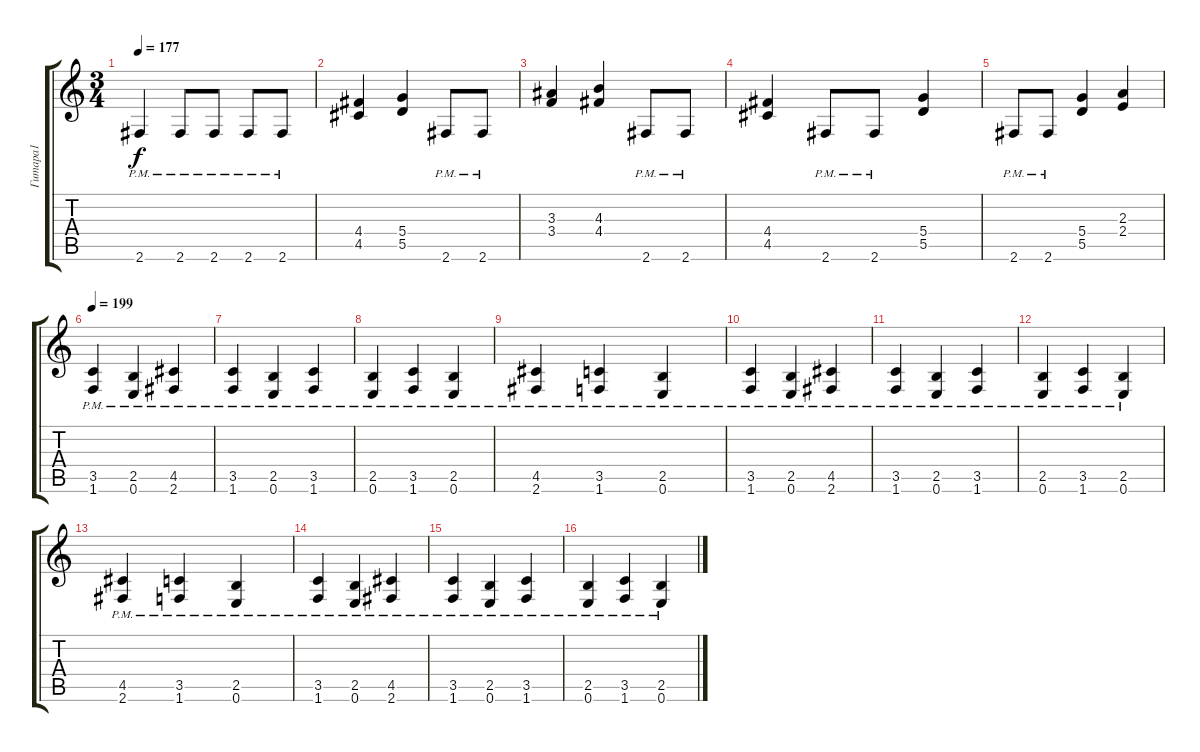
\track ("Гитара1" "Гитара1") {instrument distortionguitar}
\staff {score tabs}
\tuning (E4 B3 G3 D3 A2 E2) {hide}
\ts (3 4)
\tempo 177
\clef g2
\ks c
2.6{pm}.4{dy f} 2.6{pm}.8 2.6{pm}.8 2.6{pm}.8 2.6{pm}.8 |
(4.4 4.5).4 (5.4 5.5).4 2.6{pm}.8 2.6{pm}.8 |
(3.3 3.4).4 (4.3 4.4).4 2.6{pm}.8 2.6{pm}.8 |
(4.4 4.5).4 2.6{pm}.8 2.6{pm}.8 (5.4 5.5).4 |
2.6{pm}.8 2.6{pm}.8 (5.4 5.5).4 (2.3 2.4).4 |
\tempo 199
(3.5{pm} 1.6{pm}).4 (2.5{pm} 0.6{pm}).4 (4.5{pm} 2.6{pm}).4 |
(3.5{pm} 1.6{pm}).4 (2.5{pm} 0.6{pm}).4 (3.5{pm} 1.6{pm}).4 |
(2.5{pm} 0.6{pm}).4 (3.5{pm} 1.6{pm}).4 (2.5{pm} 0.6{pm}).4 |
(4.5{pm} 2.6{pm}).4 (3.5{pm} 1.6{pm}).4 (2.5{pm} 0.6{pm}).4 |
(3.5{pm} 1.6{pm}).4 (2.5{pm} 0.6{pm}).4 (4.5{pm} 2.6{pm}).4 |
(3.5{pm} 1.6{pm}).4 (2.5{pm} 0.6{pm}).4 (3.5{pm} 1.6{pm}).4 |
(2.5{pm} 0.6{pm}).4 (3.5{pm} 1.6{pm}).4 (2.5{pm} 0.6{pm}).4 |
(4.5{pm} 2.6{pm}).4 (3.5{pm} 1.6{pm}).4 (2.5{pm} 0.6{pm}).4 |
(3.5{pm} 1.6{pm}).4 (2.5{pm} 0.6{pm}).4 (4.5{pm} 2.6{pm}).4 |
(3.5{pm} 1.6{pm}).4 (2.5{pm} 0.6{pm}).4 (3.5{pm} 1.6{pm}).4 |
(2.5{pm} 0.6{pm}).4 (3.5{pm} 1.6{pm}).4 (2.5{pm} 0.6{pm}).4
